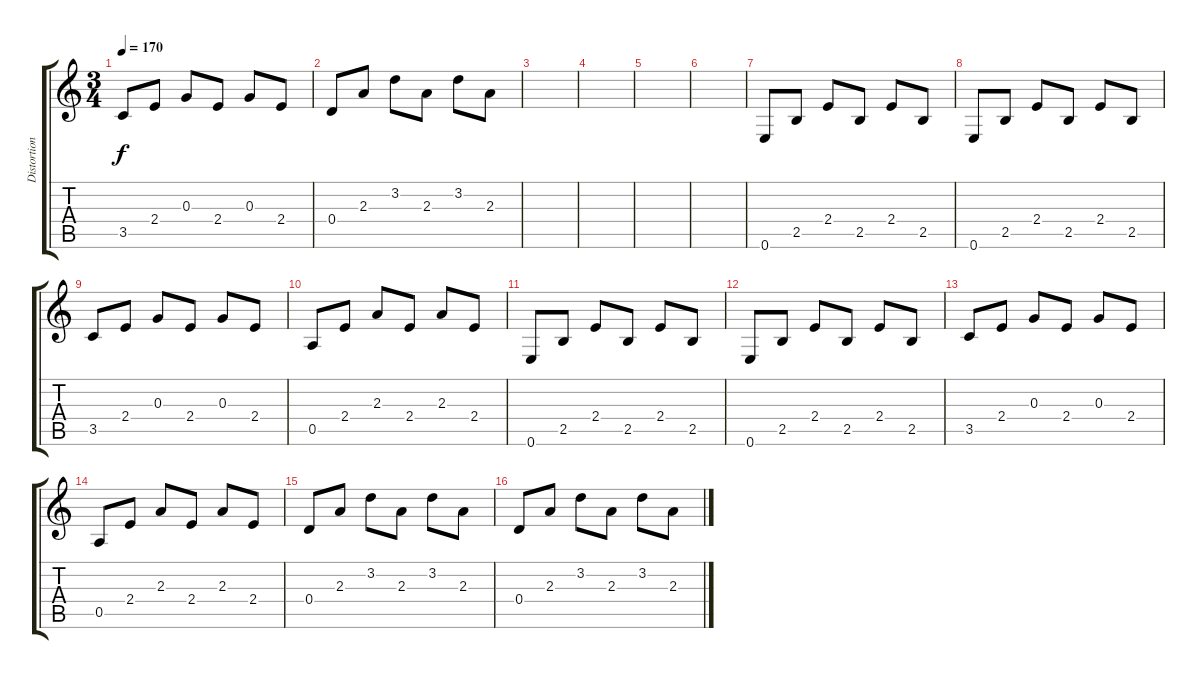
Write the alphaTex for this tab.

\track ("Distortion Lead" "Distortion") {instrument distortionguitar}
\staff {score tabs}
\tuning (E4 B3 G3 D3 A2 E2) {hide}
\ts (3 4)
\tempo 170
\clef g2
\ks c
3.5.8{dy f} 2.4.8 0.3.8 2.4.8 0.3.8 2.4.8 |
0.4.8 2.3.8 3.2.8 2.3.8 3.2.8 2.3.8 |
|
|
|
|
0.6.8 2.5.8 2.4.8 2.5.8 2.4.8 2.5.8 |
0.6.8 2.5.8 2.4.8 2.5.8 2.4.8 2.5.8 |
3.5.8 2.4.8 0.3.8 2.4.8 0.3.8 2.4.8 |
0.5.8 2.4.8 2.3.8 2.4.8 2.3.8 2.4.8 |
0.6.8 2.5.8 2.4.8 2.5.8 2.4.8 2.5.8 |
0.6.8 2.5.8 2.4.8 2.5.8 2.4.8 2.5.8 |
3.5.8 2.4.8 0.3.8 2.4.8 0.3.8 2.4.8 |
0.5.8 2.4.8 2.3.8 2.4.8 2.3.8 2.4.8 |
0.4.8 2.3.8 3.2.8 2.3.8 3.2.8 2.3.8 |
0.4.8 2.3.8 3.2.8 2.3.8 3.2.8 2.3.8
